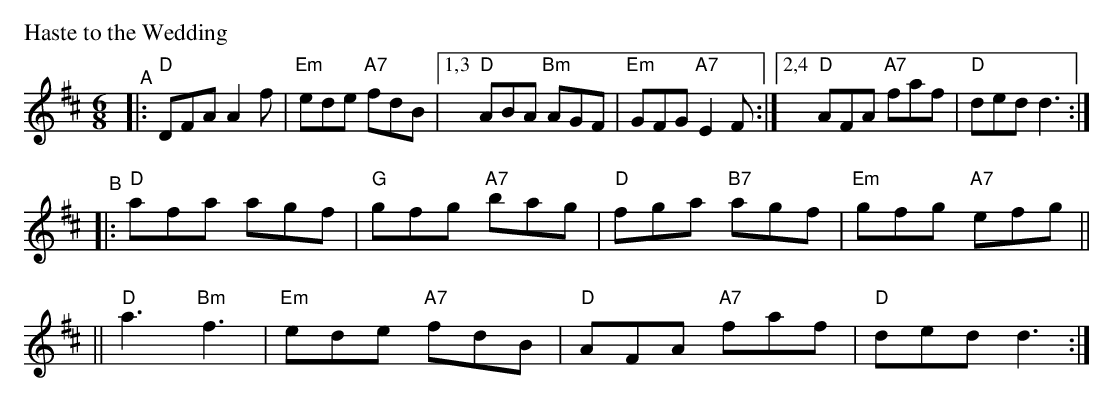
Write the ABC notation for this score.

X:1
P: Haste to the Wedding
C:
M: 6/8
L: 1/8
K: D
"^A"\
|: "D"DFA A2f | "Em"ede "A7"fdB |[1,3 "D"ABA "Bm"AGF |"Em"GFG "A7"E2F \
                               :|[2,4 "D"AFA "A7"faf | "D"ded     d3 :|
"^B"\
|: "D"afa   agf  |  "G"gfg "A7"bag | "D"fga "B7"agf |"Em"gfg "A7"efg ||
|| "D"a3 "Bm"f3  | "Em"ede "A7"fdB | "D"AFA "A7"faf | "D"ded     d3 :|
